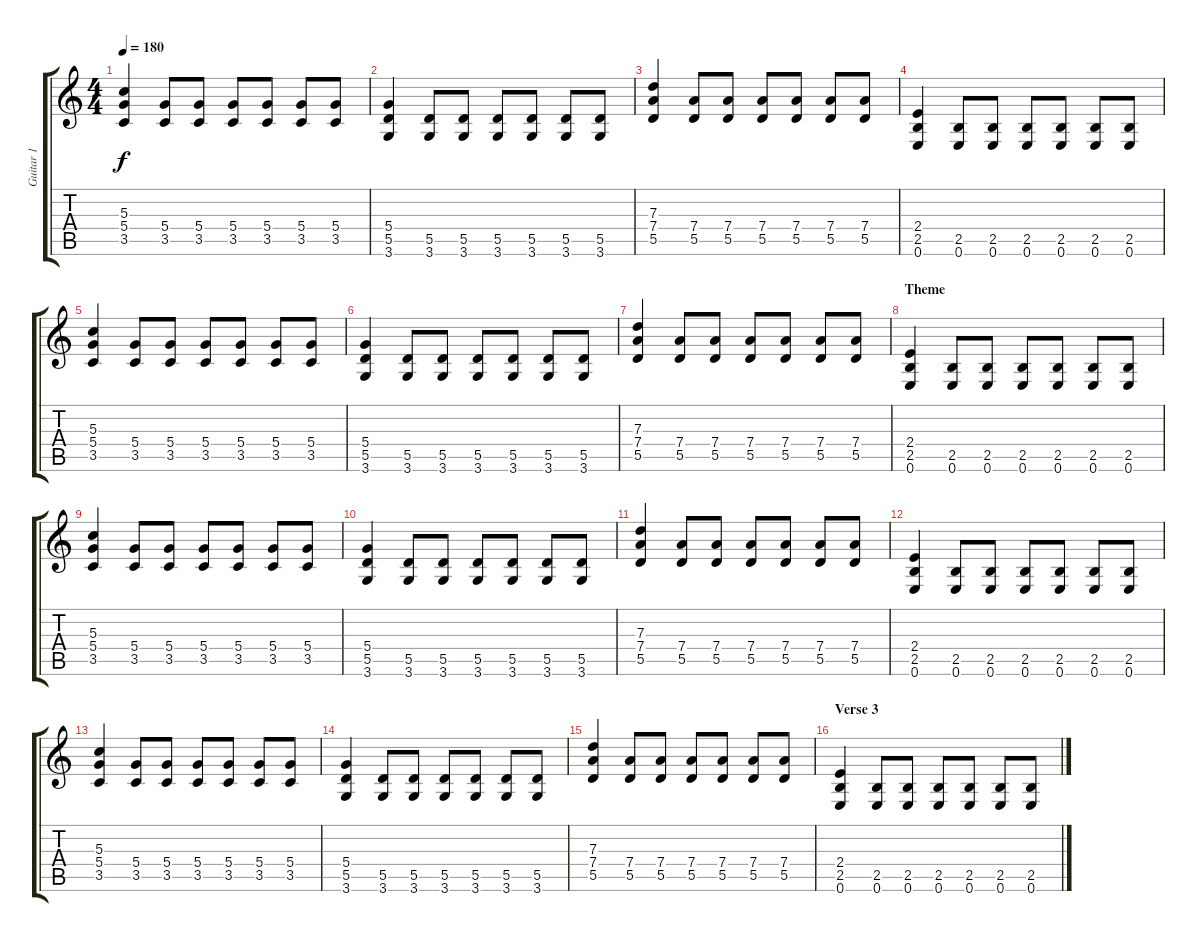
\track ("Guitar 1" "Guitar 1") {instrument distortionguitar}
\staff {score tabs}
\tuning (E4 B3 G3 D3 A2 E2) {hide}
\ts (4 4)
\tempo 180
\clef g2
\ks c
(5.3 5.4 3.5).4{dy f} (5.4 3.5).8 (5.4 3.5).8 (5.4 3.5).8 (5.4 3.5).8 (5.4 3.5).8 (5.4 3.5).8 |
(5.4 5.5 3.6).4 (5.5 3.6).8 (5.5 3.6).8 (5.5 3.6).8 (5.5 3.6).8 (5.5 3.6).8 (5.5 3.6).8 |
(7.3 7.4 5.5).4 (7.4 5.5).8 (7.4 5.5).8 (7.4 5.5).8 (7.4 5.5).8 (7.4 5.5).8 (7.4 5.5).8 |
(2.4 2.5 0.6).4 (2.5 0.6).8 (2.5 0.6).8 (2.5 0.6).8 (2.5 0.6).8 (2.5 0.6).8 (2.5 0.6).8 |
(5.3 5.4 3.5).4 (5.4 3.5).8 (5.4 3.5).8 (5.4 3.5).8 (5.4 3.5).8 (5.4 3.5).8 (5.4 3.5).8 |
(5.4 5.5 3.6).4 (5.5 3.6).8 (5.5 3.6).8 (5.5 3.6).8 (5.5 3.6).8 (5.5 3.6).8 (5.5 3.6).8 |
(7.3 7.4 5.5).4 (7.4 5.5).8 (7.4 5.5).8 (7.4 5.5).8 (7.4 5.5).8 (7.4 5.5).8 (7.4 5.5).8 |
\section ("" "Theme")
(2.4 2.5 0.6).4 (2.5 0.6).8 (2.5 0.6).8 (2.5 0.6).8 (2.5 0.6).8 (2.5 0.6).8 (2.5 0.6).8 |
(5.3 5.4 3.5).4 (5.4 3.5).8 (5.4 3.5).8 (5.4 3.5).8 (5.4 3.5).8 (5.4 3.5).8 (5.4 3.5).8 |
(5.4 5.5 3.6).4 (5.5 3.6).8 (5.5 3.6).8 (5.5 3.6).8 (5.5 3.6).8 (5.5 3.6).8 (5.5 3.6).8 |
(7.3 7.4 5.5).4 (7.4 5.5).8 (7.4 5.5).8 (7.4 5.5).8 (7.4 5.5).8 (7.4 5.5).8 (7.4 5.5).8 |
(2.4 2.5 0.6).4 (2.5 0.6).8 (2.5 0.6).8 (2.5 0.6).8 (2.5 0.6).8 (2.5 0.6).8 (2.5 0.6).8 |
(5.3 5.4 3.5).4 (5.4 3.5).8 (5.4 3.5).8 (5.4 3.5).8 (5.4 3.5).8 (5.4 3.5).8 (5.4 3.5).8 |
(5.4 5.5 3.6).4 (5.5 3.6).8 (5.5 3.6).8 (5.5 3.6).8 (5.5 3.6).8 (5.5 3.6).8 (5.5 3.6).8 |
(7.3 7.4 5.5).4 (7.4 5.5).8 (7.4 5.5).8 (7.4 5.5).8 (7.4 5.5).8 (7.4 5.5).8 (7.4 5.5).8 |
\section ("" "Verse 3")
(2.4 2.5 0.6).4 (2.5 0.6).8 (2.5 0.6).8 (2.5 0.6).8 (2.5 0.6).8 (2.5 0.6).8 (2.5 0.6).8
